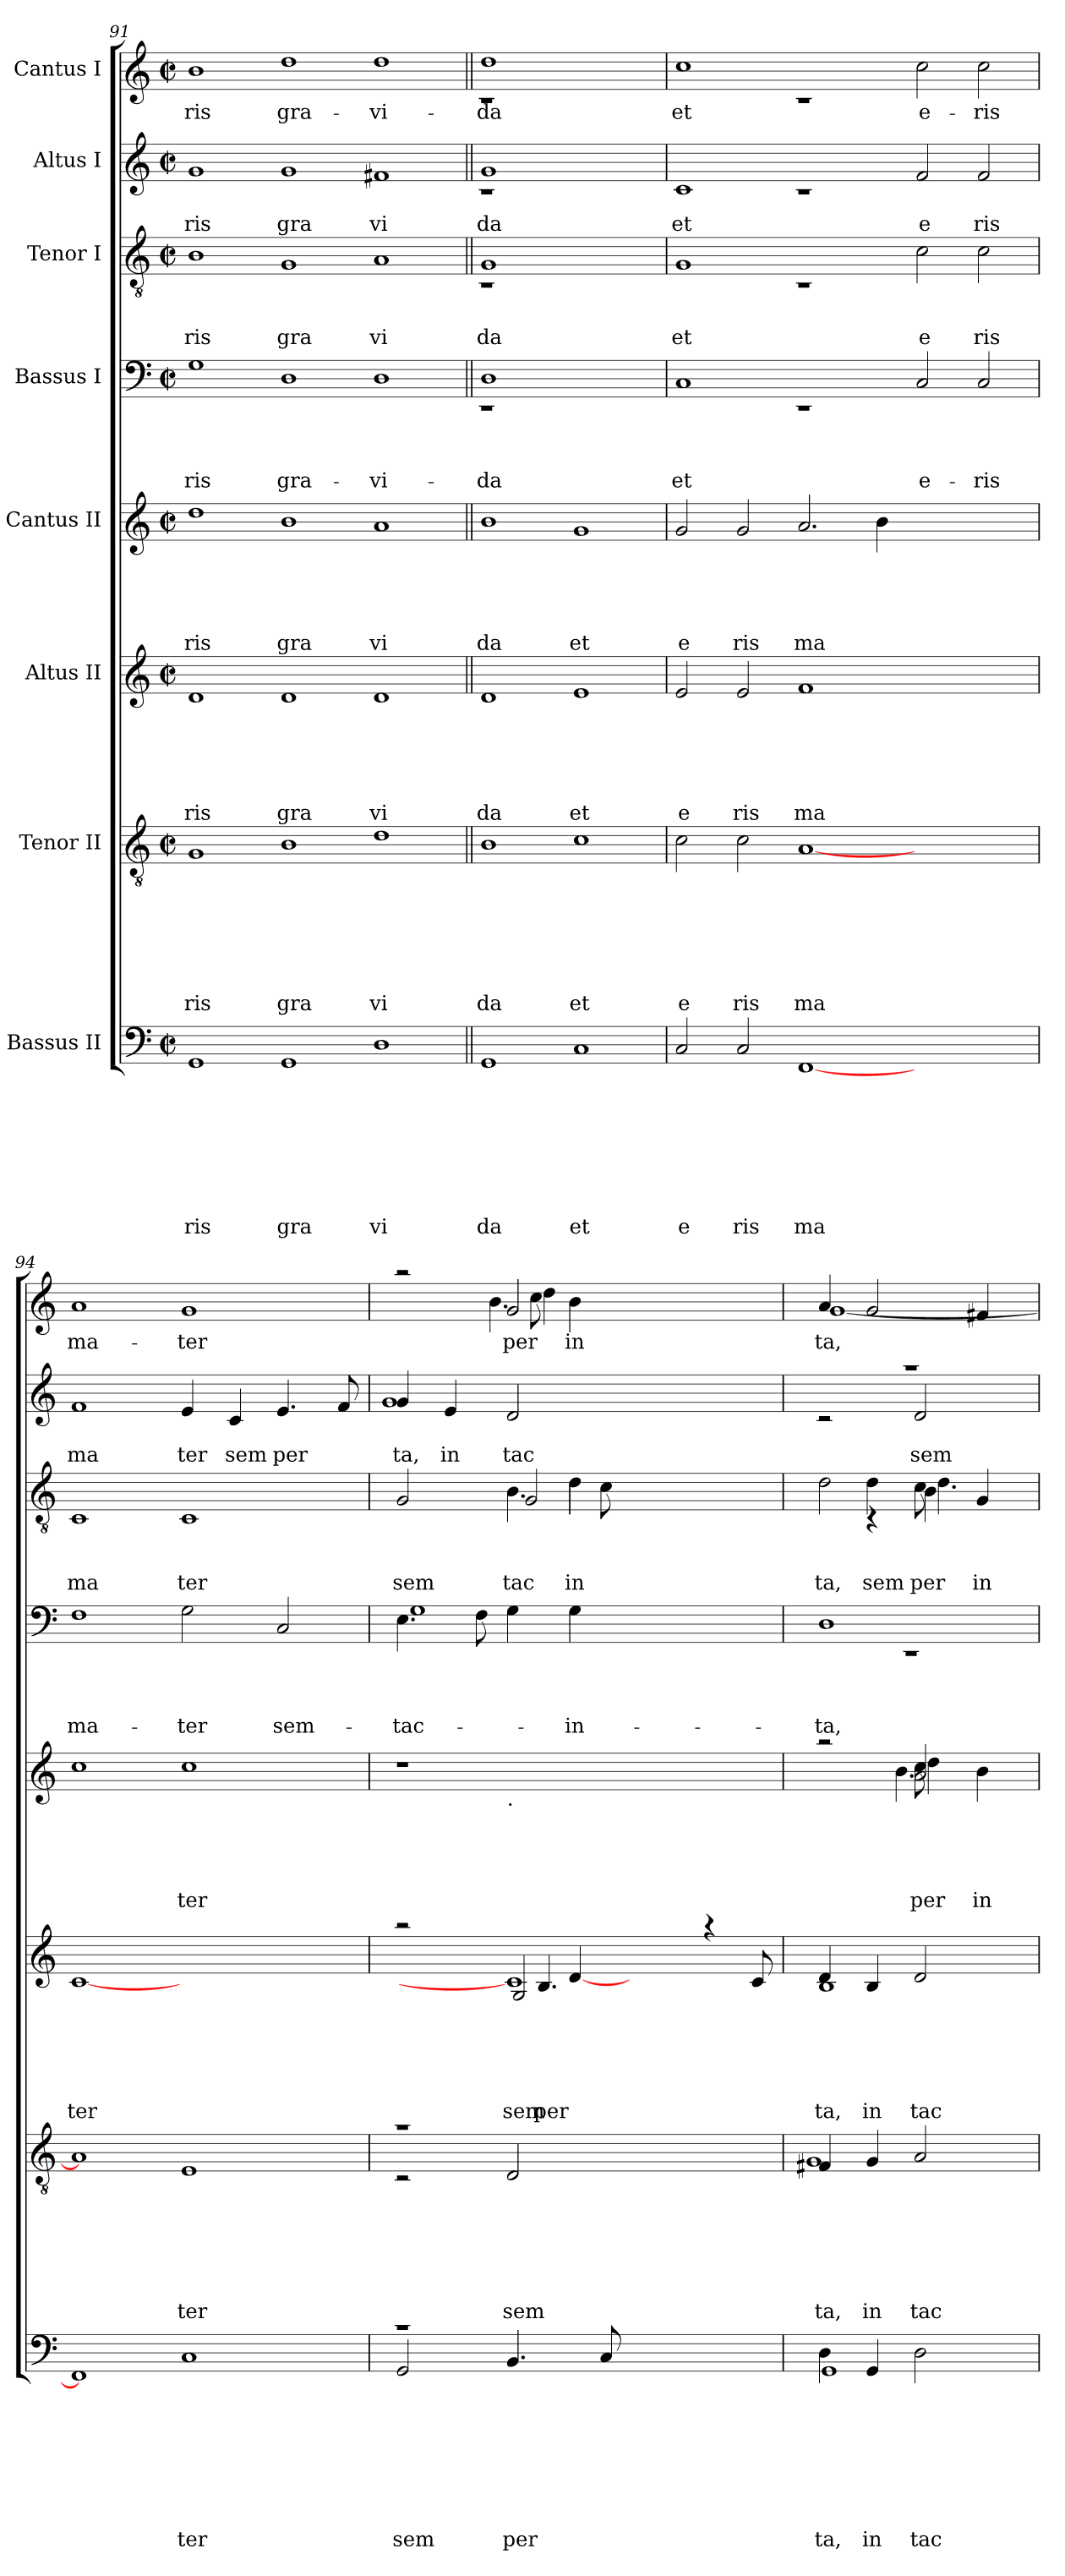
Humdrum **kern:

**kern	**text	**text	**text	**text	**text	**text	**text	**text	**kern	**text	**text	**text	**text	**text	**text	**text	**kern	**text	**text	**text	**text	**text	**text	**kern	**text	**text	**text	**text	**text	**kern	**text	**text	**text	**text	**kern	**text	**text	**text	**kern	**text	**text	**kern	**text
*part8	*part8	*part8	*part8	*part8	*part8	*part8	*part8	*part8	*part7	*part7	*part7	*part7	*part7	*part7	*part7	*part7	*part6	*part6	*part6	*part6	*part6	*part6	*part6	*part5	*part5	*part5	*part5	*part5	*part5	*part4	*part4	*part4	*part4	*part4	*part3	*part3	*part3	*part3	*part2	*part2	*part2	*part1	*part1
*staff8	*staff8	*staff8	*staff8	*staff8	*staff8	*staff8	*staff8	*staff8	*staff7	*staff7	*staff7	*staff7	*staff7	*staff7	*staff7	*staff7	*staff6	*staff6	*staff6	*staff6	*staff6	*staff6	*staff6	*staff5	*staff5	*staff5	*staff5	*staff5	*staff5	*staff4	*staff4	*staff4	*staff4	*staff4	*staff3	*staff3	*staff3	*staff3	*staff2	*staff2	*staff2	*staff1	*staff1
*I"Bassus II	*	*	*	*	*	*	*	*	*I"Tenor II	*	*	*	*	*	*	*	*I"Altus II	*	*	*	*	*	*	*I"Cantus II	*	*	*	*	*	*I"Bassus I	*	*	*	*	*I"Tenor I	*	*	*	*I"Altus I	*	*	*I"Cantus I	*
!!LO:LB:g=z
*clefF4	*	*	*	*	*	*	*	*	*clefGv2	*	*	*	*	*	*	*	*clefG2	*	*	*	*	*	*	*clefG2	*	*	*	*	*	*clefF4	*	*	*	*	*clefGv2	*	*	*	*clefG2	*	*	*clefG2	*
*k[]	*	*	*	*	*	*	*	*	*k[]	*	*	*	*	*	*	*	*k[]	*	*	*	*	*	*	*k[]	*	*	*	*	*	*k[]	*	*	*	*	*k[]	*	*	*	*k[]	*	*	*k[]	*
*C:	*	*	*	*	*	*	*	*	*C:	*	*	*	*	*	*	*	*C:	*	*	*	*	*	*	*C:	*	*	*	*	*	*C:	*	*	*	*	*C:	*	*	*	*C:	*	*	*C:	*
*M2/2	*	*	*	*	*	*	*	*	*M2/2	*	*	*	*	*	*	*	*M2/2	*	*	*	*	*	*	*M2/2	*	*	*	*	*	*M2/2	*	*	*	*	*M2/2	*	*	*	*M2/2	*	*	*M2/2	*
*met(c|)	*	*	*	*	*	*	*	*	*met(c|)	*	*	*	*	*	*	*	*met(c|)	*	*	*	*	*	*	*met(c|)	*	*	*	*	*	*met(c|)	*	*	*	*	*met(c|)	*	*	*	*met(c|)	*	*	*met(c|)	*
=91	=91	=91	=91	=91	=91	=91	=91	=91	=91	=91	=91	=91	=91	=91	=91	=91	=91	=91	=91	=91	=91	=91	=91	=91	=91	=91	=91	=91	=91	=91	=91	=91	=91	=91	=91	=91	=91	=91	=91	=91	=91	=91	=91
!	!	!	!	!	!	!	!	!LO:LY:b	!	!	!	!	!	!	!	!LO:LY:b	!	!	!	!	!	!	!LO:LY:b	!	!	!	!	!	!LO:LY:b	!	!	!	!	!LO:LY:b	!	!	!	!LO:LY:b	!	!	!LO:LY:b	!	!LO:LY:b
1GG	.	.	.	.	.	.	.	ris	1G	.	.	.	.	.	.	-ris	1d	.	.	.	.	.	-ris	1dd	.	.	.	.	ris	1G	.	.	.	-ris	1B	.	.	-ris	1g	.	ris	1b	ris
!	!	!	!	!	!	!	!	!LO:LY:b	!	!	!	!	!	!	!	!LO:LY:b	!	!	!	!	!	!	!LO:LY:b	!	!	!	!	!	!LO:LY:b	!	!	!	!	!LO:LY:b	!	!	!	!LO:LY:b	!	!	!LO:LY:b	!	!LO:LY:b
1GG	.	.	.	.	.	.	.	gra	1B	.	.	.	.	.	.	gra	1d	.	.	.	.	.	gra	1b	.	.	.	.	gra	1D	.	.	.	gra-	1G	.	.	gra	1g	.	gra	1dd	gra-
!	!	!	!	!	!	!	!	!LO:LY:b	!	!	!	!	!	!	!	!LO:LY:b	!	!	!	!	!	!	!LO:LY:b	!	!	!	!	!	!LO:LY:b	!	!	!	!	!LO:LY:b	!	!	!	!LO:LY:b	!	!	!LO:LY:b	!	!LO:LY:b
1D	.	.	.	.	.	.	.	vi	1d	.	.	.	.	.	.	vi	1d	.	.	.	.	.	vi	1a	.	.	.	.	vi	1D	.	.	.	-vi-	1A	.	.	vi	1f#X	.	vi	1dd	-vi-
=92||	=92||	=92||	=92||	=92||	=92||	=92||	=92||	=92||	=92||	=92||	=92||	=92||	=92||	=92||	=92||	=92||	=92||	=92||	=92||	=92||	=92||	=92||	=92||	=92||	=92||	=92||	=92||	=92||	=92||	=92||	=92||	=92||	=92||	=92||	=92||	=92||	=92||	=92||	=92||	=92||	=92||	=92||	=92||
!	!	!	!	!	!	!	!	!LO:LY:b	!	!	!	!	!	!	!	!LO:LY:b	!	!	!	!	!	!	!LO:LY:b	!	!	!	!	!	!LO:LY:b	!	!	!	!	!LO:LY:b	!	!	!	!LO:LY:b	!	!	!LO:LY:b	!	!LO:LY:b
*	*	*	*	*	*	*	*	*	*	*	*	*	*	*	*	*	*	*	*	*	*	*	*	*	*	*	*	*	*	*^	*	*	*	*	*^	*	*	*	*^	*	*	*^	*
1GG	.	.	.	.	.	.	.	da	1B	.	.	.	.	.	.	da	1d	.	.	.	.	.	da	1b	.	.	.	.	da	1D	1rEE	.	.	.	-da	1G	1rC	.	.	da	1g	1rc	.	da	1dd	1rc	-da
!	!	!	!	!	!	!	!	!LO:LY:b	!	!	!	!	!	!	!	!LO:LY:b	!	!	!	!	!	!	!LO:LY:b	!	!	!	!	!	!LO:LY:b	!	!	!	!	!	!	!	!	!	!	!	!	!	!	!	!	!	!
1C	.	.	.	.	.	.	.	et	1c	.	.	.	.	.	.	et	1e	.	.	.	.	.	et	1g	.	.	.	.	et	1ryy	1ryy	.	.	.	.	1ryy	1ryy	.	.	.	1ryy	1ryy	.	.	1ryy	1ryy	.
=93	=93	=93	=93	=93	=93	=93	=93	=93	=93	=93	=93	=93	=93	=93	=93	=93	=93	=93	=93	=93	=93	=93	=93	=93	=93	=93	=93	=93	=93	=93	=93	=93	=93	=93	=93	=93	=93	=93	=93	=93	=93	=93	=93	=93	=93	=93	=93
!	!	!	!	!	!	!	!	!LO:LY:b	!	!	!	!	!	!	!	!LO:LY:b	!	!	!	!	!	!	!LO:LY:b	!	!	!	!	!	!LO:LY:b	!	!	!	!	!	!LO:LY:b	!	!	!	!	!LO:LY:b	!	!	!	!LO:LY:b	!	!	!LO:LY:b
*	*	*	*	*	*	*	*	*	*	*	*	*	*	*	*	*	*	*	*	*	*	*	*	*	*	*	*	*	*	*v	*v	*	*	*	*	*	*	*	*	*	*v	*v	*	*	*v	*v	*
*	*	*	*	*	*	*	*	*	*	*	*	*	*	*	*	*	*	*	*	*	*	*	*	*	*	*	*	*	*	*	*	*	*	*	*v	*v	*	*	*	*	*	*	*	*
2C/	.	.	.	.	.	.	.	e	2c\	.	.	.	.	.	.	e	2e/	.	.	.	.	.	e	2g/	.	.	.	.	e	1C	.	.	.	et	1G	.	.	et	1c	.	et	1cc	et
!	!	!	!	!	!	!	!	!LO:LY:b	!	!	!	!	!	!	!	!LO:LY:b	!	!	!	!	!	!	!LO:LY:b	!	!	!	!	!	!LO:LY:b	!	!	!	!	!	!	!	!	!	!	!	!	!	!
2C/	.	.	.	.	.	.	.	ris	2c\	.	.	.	.	.	.	ris	2e/	.	.	.	.	.	ris	2g/	.	.	.	.	ris	.	.	.	.	.	.	.	.	.	.	.	.	.	.
!	!	!	!	!	!	!	!	!LO:LY:b	!	!	!	!	!	!	!	!LO:LY:b	!	!	!	!	!	!	!LO:LY:b	!	!	!	!	!	!LO:LY:b	!	!	!	!	!	!	!	!	!	!	!	!	!	!
[<1FF	.	.	.	.	.	.	.	ma	[<1A	.	.	.	.	.	.	ma	1f	.	.	.	.	.	ma	2.a/	.	.	.	.	ma	1rEE	.	.	.	.	1rC	.	.	.	1rc	.	.	1rc	.
.	.	.	.	.	.	.	.	.	.	.	.	.	.	.	.	.	.	.	.	.	.	.	.	4b\	.	.	.	.	.	.	.	.	.	.	.	.	.	.	.	.	.	.	.
!	!	!	!	!	!	!	!	!	!	!	!	!	!	!	!	!	!	!	!	!	!	!	!	!	!	!	!	!	!	!	!	!	!	!LO:LY:b	!	!	!	!LO:LY:b	!	!	!LO:LY:b	!	!LO:LY:b
1ryy	.	.	.	.	.	.	.	.	1ryy	.	.	.	.	.	.	.	1ryy	.	.	.	.	.	.	1ryy	.	.	.	.	.	2C/	.	.	.	e-	2c\	.	.	e	2f/	.	e	2cc\	e-
!	!	!	!	!	!	!	!	!	!	!	!	!	!	!	!	!	!	!	!	!	!	!	!	!	!	!	!	!	!	!	!	!	!	!LO:LY:b	!	!	!	!LO:LY:b	!	!	!LO:LY:b	!	!LO:LY:b
.	.	.	.	.	.	.	.	.	.	.	.	.	.	.	.	.	.	.	.	.	.	.	.	.	.	.	.	.	.	2C/	.	.	.	-ris	2c\	.	.	ris	2f/	.	ris	2cc\	-ris
=94	=94	=94	=94	=94	=94	=94	=94	=94	=94	=94	=94	=94	=94	=94	=94	=94	=94	=94	=94	=94	=94	=94	=94	=94	=94	=94	=94	=94	=94	=94	=94	=94	=94	=94	=94	=94	=94	=94	=94	=94	=94	=94	=94
!	!	!	!	!	!	!	!	!	!	!	!	!	!	!	!	!	!	!	!	!	!	!	!LO:LY:b	!	!	!	!	!	!	!	!	!	!	!LO:LY:b	!	!	!	!LO:LY:b	!	!	!LO:LY:b	!	!LO:LY:b
1FF]	.	.	.	.	.	.	.	.	1A]	.	.	.	.	.	.	.	[1c	.	.	.	.	.	ter	1cc	.	.	.	.	.	1F	.	.	.	ma-	1C	.	.	ma	1f	.	ma	1a	ma-
!	!	!	!	!	!	!	!	!LO:LY:b	!	!	!	!	!	!	!	!LO:LY:b	!	!	!	!	!	!	!	!	!	!	!	!	!LO:LY:b	!	!	!	!	!LO:LY:b	!	!	!	!LO:LY:b	!	!	!LO:LY:b	!	!LO:LY:b
1C	.	.	.	.	.	.	.	ter	1E	.	.	.	.	.	.	ter	1ryy	.	.	.	.	.	.	1cc	.	.	.	.	ter	2G\	.	.	.	-ter	1C	.	.	ter	4e/	.	ter	1g	-ter
!	!	!	!	!	!	!	!	!	!	!	!	!	!	!	!	!	!	!	!	!	!	!	!	!	!	!	!	!	!	!	!	!	!	!	!	!	!	!	!	!	!LO:LY:b	!	!
.	.	.	.	.	.	.	.	.	.	.	.	.	.	.	.	.	.	.	.	.	.	.	.	.	.	.	.	.	.	.	.	.	.	.	.	.	.	.	4c/	.	sem	.	.
!	!	!	!	!	!	!	!	!	!	!	!	!	!	!	!	!	!	!	!	!	!	!	!	!	!	!	!	!	!	!	!	!	!	!LO:LY:b	!	!	!	!	!	!	!LO:LY:b	!	!
.	.	.	.	.	.	.	.	.	.	.	.	.	.	.	.	.	.	.	.	.	.	.	.	.	.	.	.	.	.	2C/	.	.	.	sem-	.	.	.	.	4.e/	.	per	.	.
.	.	.	.	.	.	.	.	.	.	.	.	.	.	.	.	.	.	.	.	.	.	.	.	.	.	.	.	.	.	.	.	.	.	.	.	.	.	.	8f/	.	.	.	.
=95	=95	=95	=95	=95	=95	=95	=95	=95	=95	=95	=95	=95	=95	=95	=95	=95	=95	=95	=95	=95	=95	=95	=95	=95	=95	=95	=95	=95	=95	=95	=95	=95	=95	=95	=95	=95	=95	=95	=95	=95	=95	=95	=95
*^	*	*	*	*	*	*	*	*	*	*	*	*	*	*	*	*	*	*	*	*	*	*	*	*	*	*	*	*	*	*	*	*	*	*	*	*	*	*	*	*	*	*	*
!	!	!	!	!	!	!	!	!	!LO:LY:b	!	!	!	!	!	!	!	!	!	!	!	!	!	!	!	!	!	!	!	!	!	!	!	!	!	!LO:LY:b	!	!	!	!	!	!	!	!	!
*	*	*	*	*	*	*	*	*	*	*^	*	*	*	*	*	*	*	*^	*	*	*	*	*	*	*	*	*	*	*	*	*^	*	*	*	*	*	*	*	*	*	*	*	*	*
*	*	*	*	*	*	*	*	*	*	*	*	*	*	*	*	*	*	*	*	*^	*	*	*	*	*	*	*	*	*	*	*	*	*	*	*	*	*	*	*	*	*	*	*	*	*	*	*
*	*	*	*	*	*	*	*	*	*	*	*	*	*	*	*	*	*	*	*	*	*^	*	*	*	*	*	*	*	*	*	*	*	*	*	*	*	*	*	*	*	*	*	*	*	*	*	*	*
!	!	!	!	!	!	!	!	!	!	!	!	!	!	!	!	!	!	!	!	!	!	!	!	!	!	!	!	!	!	!	!	!	!	!	!	!	!	!	!	!LO:LY:b	!	!	!	!LO:LY:b	!	!	!LO:LY:b	!	!
*	*	*	*	*	*	*	*	*	*	*	*	*	*	*	*	*	*	*	*	*	*	*	*	*	*	*	*	*	*^	*	*	*	*	*	*	*	*	*	*	*	*^	*	*	*	*^	*	*	*^	*
*	*	*	*	*	*	*	*	*	*	*	*	*	*	*	*	*	*	*	*	*	*	*	*	*	*	*	*	*	*	*	*	*	*	*	*	*	*	*	*	*	*	*	*^	*	*	*	*	*	*	*	*	*^	*
*	*	*	*	*	*	*	*	*	*	*	*	*	*	*	*	*	*	*	*	*	*	*	*	*	*	*	*	*	*	*	*	*	*	*	*	*	*	*	*	*	*	*	*	*^	*	*	*	*	*	*	*	*	*	*^	*
1rc	2GG/	.	.	.	.	.	.	.	sem	1ra	2rC	.	.	.	.	.	.	.	2raa	2ryy	2ryy	2.ryy	.	.	.	.	.	.	1r	2ryy	.	.	.	.	.	4.E\	1G	.	.	.	-tac-	2G/	2.ryy	2.ryy	2ryy	.	.	sem	4g/	1g	.	ta,	2raa	2ryy	2ryy	2ryy	.
!	!	!	!	!	!	!	!	!	!	!	!	!	!	!	!	!	!	!	!	!	!	!	!	!	!	!	!	!	!	!	!	!	!	!	!	!	!	!	!	!	!	!	!	!	!	!	!	!	!	!	!	!LO:LY:b	!	!	!	!	!
.	.	.	.	.	.	.	.	.	.	.	.	.	.	.	.	.	.	.	.	.	.	.	.	.	.	.	.	.	.	.	.	.	.	.	.	.	.	.	.	.	.	.	.	.	.	.	.	.	4e/	.	.	in	.	.	.	.	.
.	.	.	.	.	.	.	.	.	.	.	.	.	.	.	.	.	.	.	.	.	.	.	.	.	.	.	.	.	.	.	.	.	.	.	.	8F\	.	.	.	.	.	.	.	.	.	.	.	.	.	.	.	.	.	.	.	.	.
!	!	!	!	!	!	!	!	!	!	!	!	!	!	!	!	!	!	!	!	!	!	!	!	!	!	!	!	!	!	!LO:TX:b:t=.	!	!	!	!	!	!	!	!	!	!	!	!	!	!	!	!	!	!	!	!	!	!	!	!	!	!	!
!	!	!	!	!	!	!	!	!	!LO:LY:b	!	!	!	!	!	!	!	!	!LO:LY:b	!	!	!	!	!	!	!	!	!	!LO:LY:b	!	!	!	!	!	!	!	!	!	!	!	!	!	!	!	!	!	!	!	!LO:LY:b	!	!	!	!	!	!	!	!	!
!	!	!	!	!	!	!	!	!	!	!	!	!	!	!	!	!	!	!	!	!	!	!	!	!	!	!	!	!	!	!	!	!	!	!	!	!	!	!	!	!	!	!	!	!	!	!	!	!LO:LY:b	!	!	!	!LO:LY:b	!	!	!	!	!LO:LY:b
!	!	!	!	!	!	!	!	!	!	!	!	!	!	!	!	!	!	!	!	!	!	!	!	!	!	!	!	!	!	!	!	!	!	!	!	!	!	!	!	!	!	!	!	!	!	!	!	!	!	!	!	!	!	!	!	!	!LO:LY:b
.	4.BB/	.	.	.	.	.	.	.	per	.	2D/	.	.	.	.	.	.	sem	1c]	2G/	8ryy	.	.	.	.	.	.	sem	.	1ryy	.	.	.	.	.	4G\	.	.	.	.	.	4.B\	.	.	2G/	.	.	tac	2d/	.	.	tac	2g/	4.b\	8cc\	4dd\	-per
!	!	!	!	!	!	!	!	!	!	!	!	!	!	!	!	!	!	!	!	!	!	!	!	!	!	!	!	!LO:LY:b	!	!	!	!	!	!	!	!	!	!	!	!	!	!	!	!	!	!	!	!	!	!	!	!	!	!	!	!	!
.	.	.	.	.	.	.	.	.	.	.	.	.	.	.	.	.	.	.	.	.	4.B/	.	.	.	.	.	.	per	.	.	.	.	.	.	.	.	.	.	.	.	.	.	.	.	.	.	.	.	.	.	.	.	.	.	2..ryy	.	.
!	!	!	!	!	!	!	!	!	!	!	!	!	!	!	!	!	!	!	!	!	!	!	!	!	!	!	!	!	!	!	!	!	!	!	!	!	!	!	!	!	!LO:LY:b	!	!	!	!	!	!	!LO:LY:b	!	!	!	!	!	!	!	!	!LO:LY:b
.	.	.	.	.	.	.	.	.	.	.	.	.	.	.	.	.	.	.	.	.	.	[>4d/	.	.	.	.	.	.	.	.	.	.	.	.	.	4G\	.	.	.	.	in-	.	4d\	4d\	.	.	.	in	.	.	.	.	.	.	.	4b\	in-
.	8C/	.	.	.	.	.	.	.	.	.	.	.	.	.	.	.	.	.	.	.	.	.	.	.	.	.	.	.	.	.	.	.	.	.	.	.	.	.	.	.	.	8c\	.	.	.	.	.	.	.	.	.	.	.	2..ryy	.	.	.
2..ryy	2..ryy	.	.	.	.	.	.	.	.	2..ryy	2..ryy	.	.	.	.	.	.	.	.	2..ryy	2..ryy	2..ryy	.	.	.	.	.	.	2..ryy	.	.	.	.	.	.	2..ryy	2..ryy	.	.	.	.	2..ryy	2..ryy	2..ryy	2..ryy	.	.	.	2..ryy	2..ryy	.	.	2..ryy	.	.	2..ryy	.
.	.	.	.	.	.	.	.	.	.	.	.	.	.	.	.	.	.	.	4raa	.	.	.	.	.	.	.	.	.	.	4.ryy	.	.	.	.	.	.	.	.	.	.	.	.	.	.	.	.	.	.	.	.	.	.	.	.	4.ryy	.	.
.	.	.	.	.	.	.	.	.	.	.	.	.	.	.	.	.	.	.	8c/	.	.	.	.	.	.	.	.	.	.	.	.	.	.	.	.	.	.	.	.	.	.	.	.	.	.	.	.	.	.	.	.	.	.	8ryy	.	.	.
*	*	*	*	*	*	*	*	*	*	*	*	*	*	*	*	*	*	*	*v	*v	*v	*v	*	*	*	*	*	*	*	*	*	*	*	*	*	*	*	*	*	*	*	*v	*v	*v	*v	*	*	*	*	*	*	*	*	*v	*v	*v	*
!!LO:PB:g=z
=96	=96	=96	=96	=96	=96	=96	=96	=96	=96	=96	=96	=96	=96	=96	=96	=96	=96	=96	=96	=96	=96	=96	=96	=96	=96	=96	=96	=96	=96	=96	=96	=96	=96	=96	=96	=96	=96	=96	=96	=96	=96	=96	=96	=96	=96	=96	=96	=96	=96
!	!	!	!	!	!	!	!	!	!LO:LY:b	!	!	!	!	!	!	!	!	!LO:LY:b	!	!	!	!	!	!	!	!	!	!	!	!	!	!	!	!	!	!	!	!	!	!	!	!	!	!	!	!	!	!	!
!	!	!	!	!	!	!	!	!	!	!	!	!	!	!	!	!	!	!LO:LY:b	!	!	!	!	!	!	!LO:LY:b	!	!	!	!	!	!	!	!	!	!	!	!	!LO:LY:b	!	!	!	!LO:LY:b	!	!	!	!	!	!	!LO:LY:b
*	*	*	*	*	*	*	*	*	*	*	*	*	*	*	*	*	*	*	*^	*	*	*	*	*	*	*^	*	*	*	*	*	*	*	*	*	*	*	*	*^	*	*	*	*	*	*	*	*	*	*
*	*	*	*	*	*	*	*	*	*	*	*	*	*	*	*	*	*	*	*	*	*	*	*	*	*	*	*	*	*^	*	*	*	*	*	*	*	*	*	*	*	*	*^	*	*	*	*	*	*	*	*	*	*
!	!	!	!	!	!	!	!	!	!	!	!	!	!	!	!	!	!	!	!	!	!	!	!	!	!	!	!	!	!	!	!	!	!	!	!	!	!	!	!	!	!	!	!	!	!	!	!	!	!	!	!	!	!	!LO:LY:b
4D\	1GG	.	.	.	.	.	.	.	ta,	4F#X/	1G	.	.	.	.	.	.	ta,	4d/	1B	.	.	.	.	.	ta,	2raa	2ryy	2ryy	2ryy	.	.	.	.	.	1D	1rEE	.	.	.	-ta,	2d\	4ryy	4ryy	.	.	ta,	1raa	2rc	.	.	4a/	[<1g	-ta,
!	!	!	!	!	!	!	!	!	!LO:LY:b	!	!	!	!	!	!	!	!	!LO:LY:b	!	!	!	!	!	!	!	!LO:LY:b	!	!	!	!	!	!	!	!	!	!	!	!	!	!	!	!	!	!	!	!	!LO:LY:b	!	!	!	!	!	!	!
4GG/	.	.	.	.	.	.	.	.	in	4G/	.	.	.	.	.	.	.	in	4B/	.	.	.	.	.	.	in	.	.	.	.	.	.	.	.	.	.	.	.	.	.	.	.	4rC	4d\	.	.	sem	.	.	.	.	2g/	.	.
!	!	!	!	!	!	!	!	!	!LO:LY:b	!	!	!	!	!	!	!	!	!LO:LY:b	!	!	!	!	!	!	!	!LO:LY:b	!	!	!	!	!	!	!	!	!LO:LY:b	!	!	!	!	!	!	!	!	!	!	!	!	!	!	!	!	!	!	!
!	!	!	!	!	!	!	!	!	!	!	!	!	!	!	!	!	!	!	!	!	!	!	!	!	!	!	!	!	!	!	!	!	!	!	!LO:LY:b	!	!	!	!	!	!	!	!	!	!	!	!LO:LY:b	!	!	!	!LO:LY:b	!	!	!
2D\	.	.	.	.	.	.	.	.	tac	2A/	.	.	.	.	.	.	.	tac	2d/	.	.	.	.	.	.	tac	2a/	4.b\	8cc\	4dd\	.	.	.	.	per	.	.	.	.	.	.	8c\	4B\	4.d\	.	.	per	.	2d/	.	sem	.	.	.
.	.	.	.	.	.	.	.	.	.	.	.	.	.	.	.	.	.	.	.	.	.	.	.	.	.	.	.	.	4.ryy	.	.	.	.	.	.	.	.	.	.	.	.	4.ryy	.	.	.	.	.	.	.	.	.	.	.	.
!	!	!	!	!	!	!	!	!	!	!	!	!	!	!	!	!	!	!	!	!	!	!	!	!	!	!	!	!	!	!	!	!	!	!	!LO:LY:b	!	!	!	!	!	!	!	!	!	!	!	!LO:LY:b	!	!	!	!	!	!	!
.	.	.	.	.	.	.	.	.	.	.	.	.	.	.	.	.	.	.	.	.	.	.	.	.	.	.	.	.	.	4b\	.	.	.	.	in	.	.	.	.	.	.	.	4G/	.	.	.	in	.	.	.	.	4f#X/	.	.
.	.	.	.	.	.	.	.	.	.	.	.	.	.	.	.	.	.	.	.	.	.	.	.	.	.	.	.	8ryy	.	.	.	.	.	.	.	.	.	.	.	.	.	.	.	8ryy	.	.	.	.	.	.	.	.	.	.
*v	*v	*	*	*	*	*	*	*	*	*	*	*	*	*	*	*	*	*	*v	*v	*	*	*	*	*	*	*v	*v	*v	*v	*	*	*	*	*	*v	*v	*	*	*	*	*v	*v	*v	*	*	*	*v	*v	*	*	*v	*v	*
*	*	*	*	*	*	*	*	*	*v	*v	*	*	*	*	*	*	*	*	*	*	*	*	*	*	*	*	*	*	*	*	*	*	*	*	*	*	*	*	*	*	*	*	*	*
=	=	=	=	=	=	=	=	=	=	=	=	=	=	=	=	=	=	=	=	=	=	=	=	=	=	=	=	=	=	=	=	=	=	=	=	=	=	=	=	=	=	=	=
*-	*-	*-	*-	*-	*-	*-	*-	*-	*-	*-	*-	*-	*-	*-	*-	*-	*-	*-	*-	*-	*-	*-	*-	*-	*-	*-	*-	*-	*-	*-	*-	*-	*-	*-	*-	*-	*-	*-	*-	*-	*-	*-	*-
